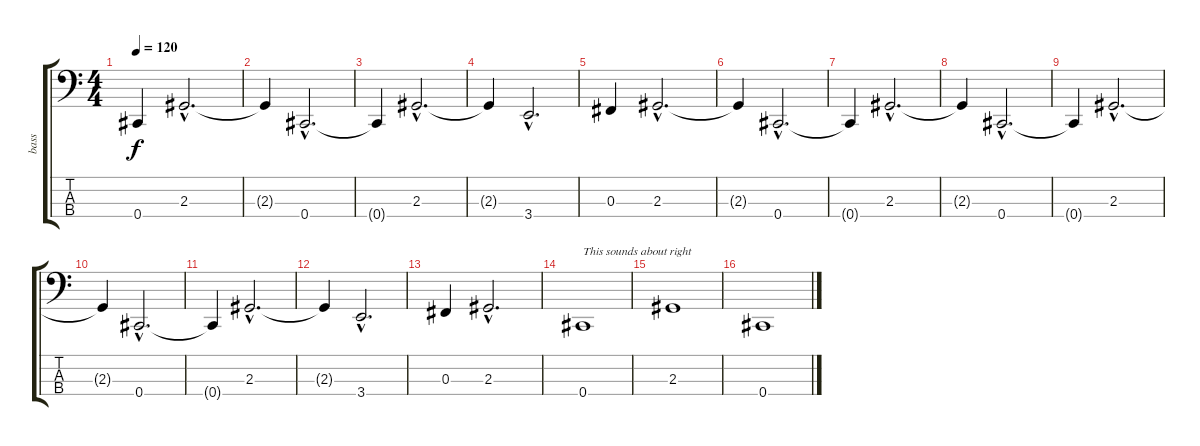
\track ("bass" "bass") {instrument electricbassfinger}
\staff {score tabs}
\tuning (E2 B1 Gb1 Db1) {hide}
\ts (4 4)
\tempo 120
\clef f4
\ks c
0.4{t}.4{dy f} 2.3{hac}.2{d} |
2.3{t}.4 0.4{hac}.2{d} |
0.4{t}.4 2.3{hac}.2{d} |
2.3{t}.4 3.4{hac}.2{d} |
0.3.4 2.3{hac}.2{d} |
2.3{t}.4 0.4{hac}.2{d} |
0.4{t}.4 2.3{hac}.2{d} |
2.3{t}.4 0.4{hac}.2{d} |
0.4{t}.4 2.3{hac}.2{d} |
2.3{t}.4 0.4{hac}.2{d} |
0.4{t}.4 2.3{hac}.2{d} |
2.3{t}.4 3.4{hac}.2{d} |
0.3.4 2.3{hac}.2{d} |
0.4.1{txt "This sounds about right"} |
2.3.1 |
0.4.1
